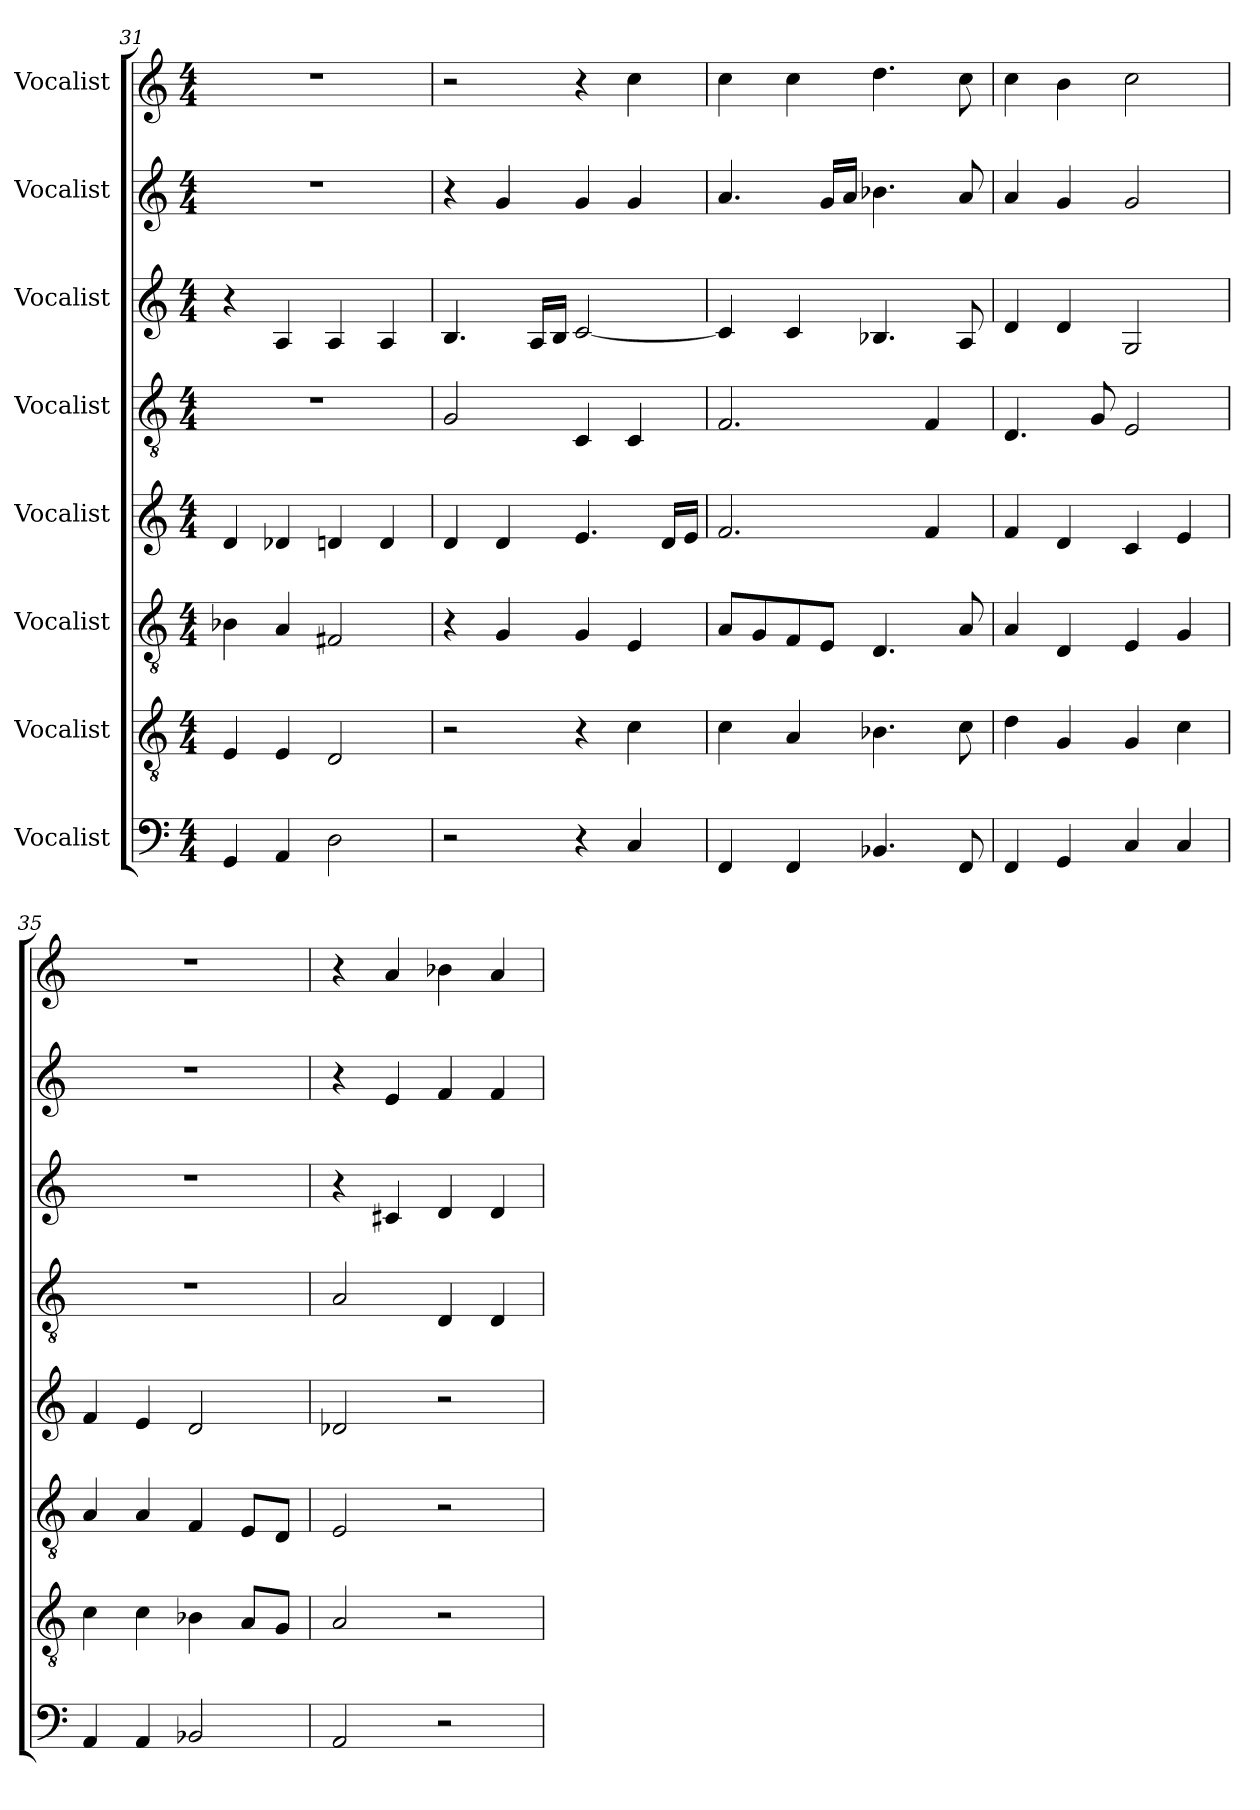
**kern	**kern	**kern	**kern	**kern	**kern	**kern	**kern
*part8	*part7	*part6	*part5	*part4	*part3	*part2	*part1
*staff8	*staff7	*staff6	*staff5	*staff4	*staff3	*staff2	*staff1
*I"Vocalist	*I"Vocalist	*I"Vocalist	*I"Vocalist	*I"Vocalist	*I"Vocalist	*I"Vocalist	*I"Vocalist
*clefF4	*clefGv2	*clefGv2	*clefG2	*clefGv2	*clefG2	*clefG2	*clefG2
*k[]	*k[]	*k[]	*k[]	*k[]	*k[]	*k[]	*k[]
*M4/4	*M4/4	*M4/4	*M4/4	*M4/4	*M4/4	*M4/4	*M4/4
=31	=31	=31	=31	=31	=31	=31	=31
4GG/	4E/	4B-X\	4d/	1r	4r	1r	1r
4AA/	4E/	4A/	4d-X/	.	4A/	.	.
2D\	2D/	2F#X/	4dn/	.	4A/	.	.
.	.	.	4d/	.	4A/	.	.
=32	=32	=32	=32	=32	=32	=32	=32
2r	2r	4r	4d/	2G/	4.B/	4r	2r
.	.	4G/	4d/	.	.	4g/	.
.	.	.	.	.	16A/LL	.	.
.	.	.	.	.	16B/JJ	.	.
4r	4r	4G/	4.e/	4C/	[2c/	4g/	4r
4C/	4c\	4E/	.	4C/	.	4g/	4cc\
.	.	.	16d/LL	.	.	.	.
.	.	.	16e/JJ	.	.	.	.
=33	=33	=33	=33	=33	=33	=33	=33
4FF/	4c\	8A/L	2.f/	2.F/	4c/]	4.a/	4cc\
.	.	8G/	.	.	.	.	.
4FF/	4A/	8F/	.	.	4c/	.	4cc\
.	.	8E/J	.	.	.	16g/LL	.
.	.	.	.	.	.	16a/JJ	.
4.BB-X/	4.B-X\	4.D/	.	.	4.B-X/	4.b-X\	4.dd\
.	.	.	4f/	4F/	.	.	.
8FF/	8c\	8A/	.	.	8A/	8a/	8cc\
=34	=34	=34	=34	=34	=34	=34	=34
4FF/	4d\	4A/	4f/	4.D/	4d/	4a/	4cc\
4GG/	4G/	4D/	4d/	.	4d/	4g/	4b\
.	.	.	.	8G/	.	.	.
4C/	4G/	4E/	4c/	2E/	2G/	2g/	2cc\
4C/	4c\	4G/	4e/	.	.	.	.
=35	=35	=35	=35	=35	=35	=35	=35
4AA/	4c\	4A/	4f/	1r	1r	1r	1r
4AA/	4c\	4A/	4e/	.	.	.	.
2BB-X/	4B-X\	4F/	2d/	.	.	.	.
.	8A/L	8E/L	.	.	.	.	.
.	8G/J	8D/J	.	.	.	.	.
=36	=36	=36	=36	=36	=36	=36	=36
2AA/	2A/	2E/	2d-X/	2A/	4r	4r	4r
.	.	.	.	.	4c#X/	4e/	4a/
2r	2r	2r	2r	4D/	4d/	4f/	4b-X\
.	.	.	.	4D/	4d/	4f/	4a/
=	=	=	=	=	=	=	=
*-	*-	*-	*-	*-	*-	*-	*-
